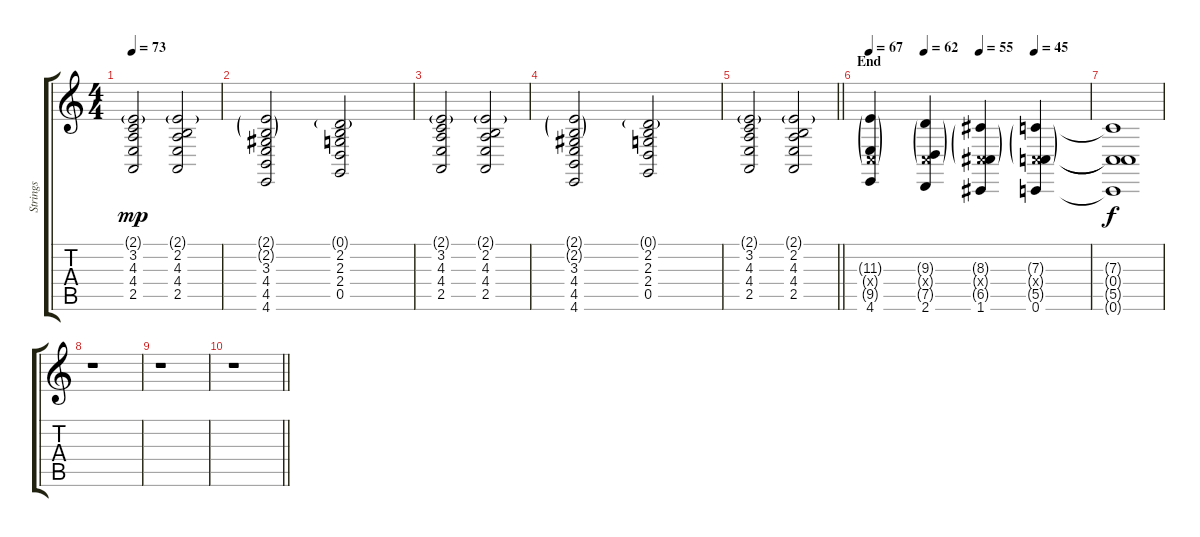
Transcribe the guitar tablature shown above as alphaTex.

\track ("Strings" "Strings") {instrument stringensemble1}
\staff {score tabs}
\tuning (D4 A3 F3 C3 G2 C2) {hide}
\ts (4 4)
\tempo 73
\clef g2
\ks c
(2.1{g} 3.2 4.3 4.4 2.5).2{dy mp} (2.1{g} 2.2 4.3 4.4 2.5).2 |
(2.1{g} 2.2{g} 3.3 4.4 4.5 4.6).2 (0.1{g} 2.2 2.3 2.4 0.5).2 |
(2.1{g} 3.2 4.3 4.4 2.5).2 (2.1{g} 2.2 4.3 4.4 2.5).2 |
(2.1{g} 2.2{g} 3.3 4.4 4.5 4.6).2 (0.1{g} 2.2 2.3 2.4 0.5).2 |
\barLineRight lightlight
(2.1{g} 3.2 4.3 4.4 2.5).2 (2.1{g} 2.2 4.3 4.4 2.5).2 |
\section ("" "End")
\tempo 67
\tempo (62 0.25)
\tempo (55 0.5)
\tempo (45 0.75)
(11.3{g} 0.4{g x} 9.5{g} 4.6).4 (9.3{g} 0.4{g x} 7.5{g} 2.6).4 (8.3{g} 0.4{g x} 6.5{g} 1.6).4 (7.3{g} 0.4{g x} 5.5{g} 0.6).4 |
(7.3{t} 0.4{t} 5.5{t} 0.6{t}).1{dy f volume 7} |
r.1 |
r.1 |
\barLineRight lightlight
r.1
